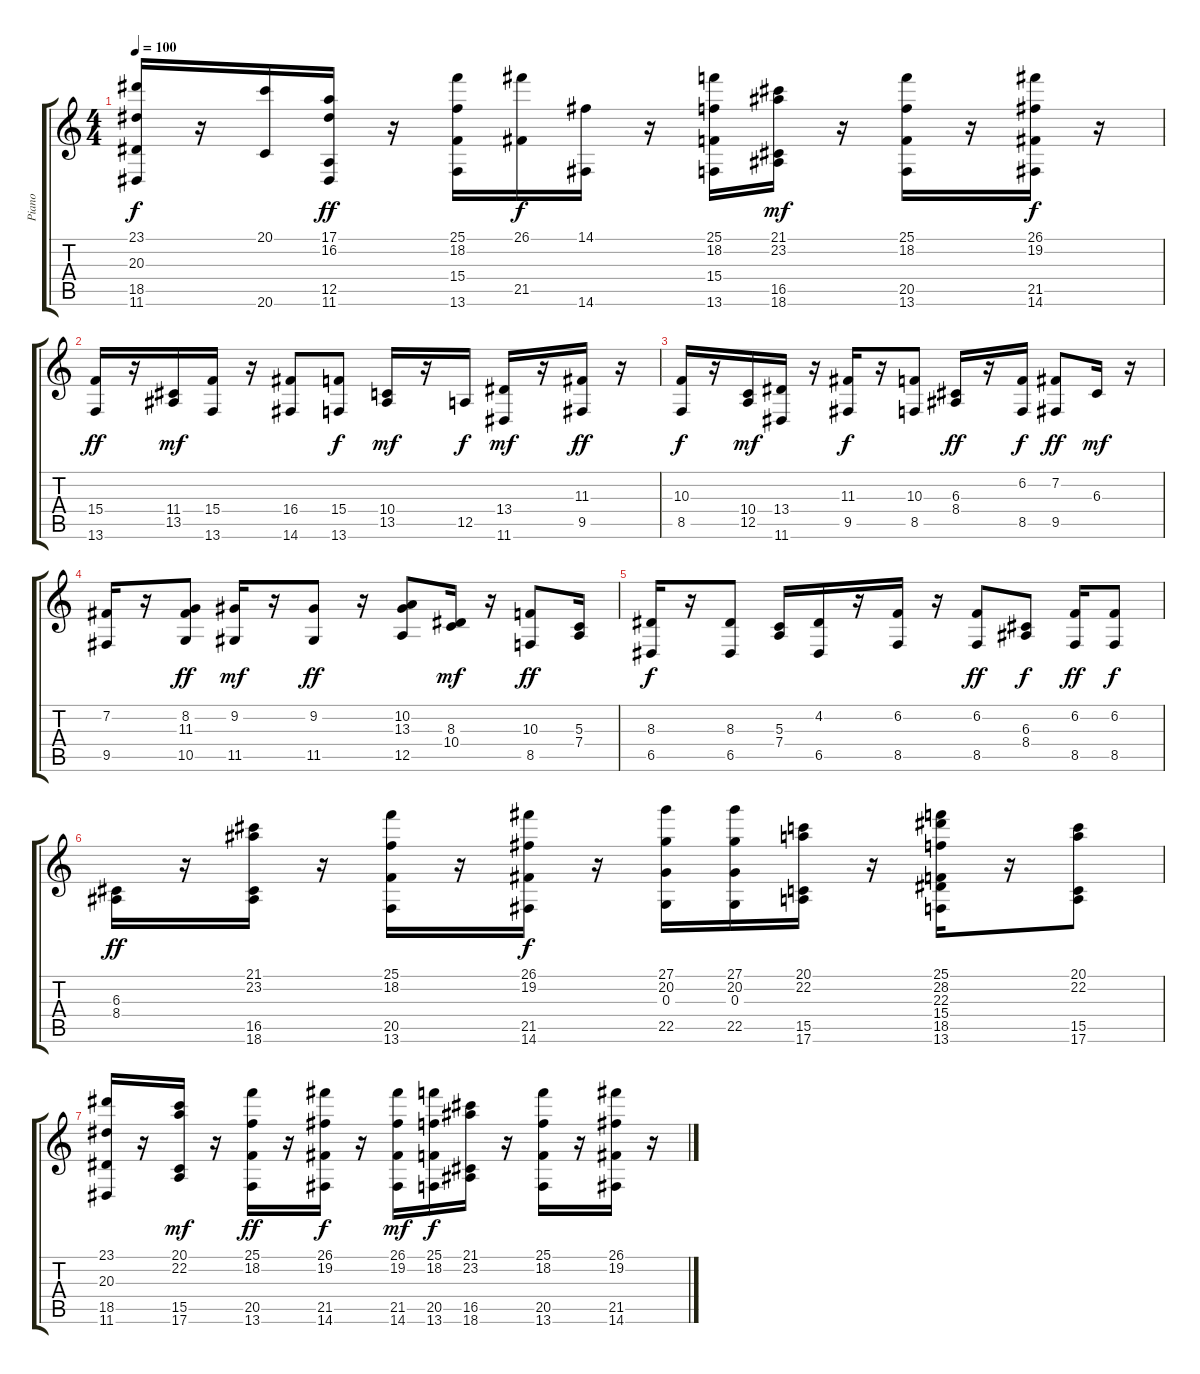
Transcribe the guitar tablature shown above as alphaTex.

\track ("Piano" "Piano") {instrument acousticgrandpiano}
\staff {score tabs}
\tuning (E4 B3 G3 D3 A2 E2) {hide}
\ts (4 4)
\tempo 100
\clef g2
\ks c
(23.1 20.3 18.5 11.6).16{dy f} r.16 (20.1 20.6).16 (17.1 16.2 12.5 11.6).16{dy ff} r.16 (25.1 18.2 15.4 13.6).16 (26.1 21.5).16{dy f} (14.1 14.6).16 r.16 (25.1 18.2 15.4 13.6).16 (21.1 23.2 16.5 18.6).16{dy mf} r.16 (25.1 18.2 20.5 13.6).16 r.16 (26.1 19.2 21.5 14.6).16{dy f} r.16 |
(15.4 13.6).16{dy ff} r.16 (11.4 13.5).16{dy mf} (15.4 13.6).16 r.16 (16.4 14.6).8 (15.4 13.6).8{dy f} (10.4 13.5).16{dy mf} r.16 12.5.16{dy f} (13.4 11.6).16{dy mf} r.16 (11.3 9.5).16{dy ff} r.16 |
(10.3 8.5).16{dy f} r.16 (10.4 12.5).16{dy mf} (13.4 11.6).16 r.16 (11.3 9.5).16{dy f} r.16 (10.3 8.5).8 (6.3 8.4).16{dy ff} r.16 (6.2 8.5).16{dy f} (7.2 9.5).8{dy ff} 6.3.16{dy mf} r.16 |
(7.2 9.5).16 r.16 (8.2 11.3 10.5).8{dy ff} (9.2 11.5).16{dy mf} r.16 (9.2 11.5).8{dy ff} r.16 (10.2 13.3 12.5).8 (8.3 10.4).16{dy mf} r.16 (10.3 8.5).8{dy ff} (5.3 7.4).16 |
(8.3 6.5).16{dy f} r.16 (8.3 6.5).8 (5.3 7.4).16 (4.2 6.5).16 r.16 (6.2 8.5).16 r.16 (6.2 8.5).8{dy ff} (6.3 8.4).8{dy f} (6.2 8.5).16{dy ff} (6.2 8.5).8{dy f} |
(6.3 8.4).16{dy ff} r.16 (21.1 23.2 16.5 18.6).16 r.16 (25.1 18.2 20.5 13.6).16 r.16 (26.1 19.2 21.5 14.6).16{dy f} r.16 (27.1 20.2 0.3 22.5).16 (27.1 20.2 0.3 22.5).16 (20.1 22.2 15.5 17.6).16 r.16 (25.1 28.2 22.3 15.4 18.5 13.6).16 r.16 (20.1 22.2 15.5 17.6).8 |
(23.1 20.3 18.5 11.6).16 r.16 (20.1 22.2 15.5 17.6).16{dy mf} r.16 (25.1 18.2 20.5 13.6).16{dy ff} r.16 (26.1 19.2 21.5 14.6).16{dy f} r.16 (26.1 19.2 21.5 14.6).16{dy mf} (25.1 18.2 20.5 13.6).16{dy f} (21.1 23.2 16.5 18.6).16 r.16 (25.1 18.2 20.5 13.6).16 r.16 (26.1 19.2 21.5 14.6).16 r.16
